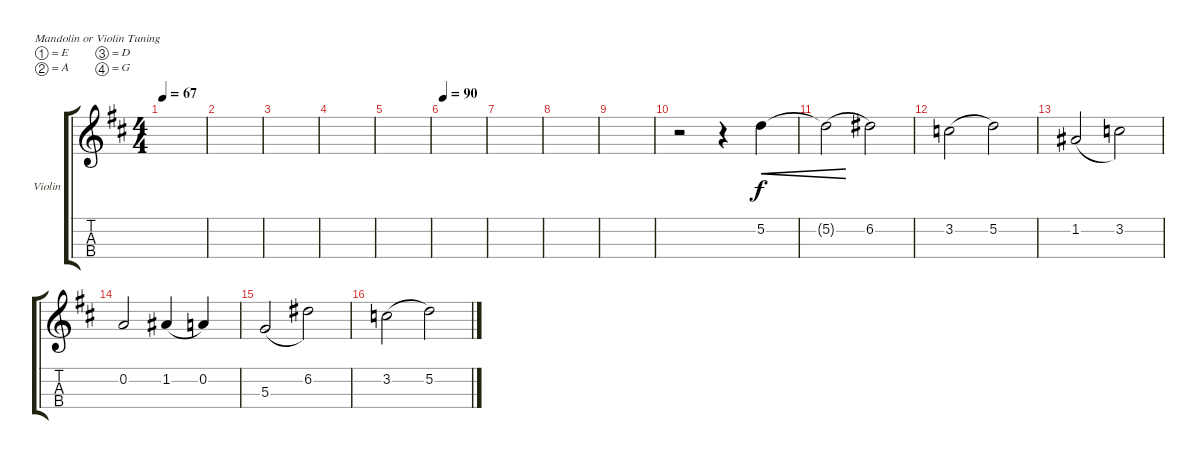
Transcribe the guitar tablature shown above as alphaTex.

\defaultSystemsLayout 4
\bracketExtendMode groupsimilarinstruments
\firstSystemTrackNameOrientation horizontal
\otherSystemsTrackNameOrientation horizontal
\track ("Violin" "Violin") {instrument violin}
\staff {score tabs}
\tuning (E5 A4 D4 G3)
\ts (4 4)
\tempo 67
\clef g2
\scale
0.333333
\ks d
|
\scale
0.333333 |
\scale
0.333333 |
\scale
0.333333 |
\scale
0.333333 |
\tempo 90
\scale
0.333333 |
\scale
0.333333 |
\scale
0.333333 |
\scale
0.333333 |
\scale
0.333333 r.2 r.4 5.2.4{cre} |
\scale
0.333333 5.2{t}.2{cre dy f legatoorigin} 6.2.2 |
\scale
0.333333 3.2.2{legatoorigin} 5.2.2 |
\scale
0.333333 1.2.2{legatoorigin} 3.2.2 |
\scale
0.333333 0.2.2 1.2.4{legatoorigin} 0.2.4 |
\scale
0.333333 5.3.2{legatoorigin} 6.2.2 |
\scale
0.333333 3.2.2{legatoorigin} 5.2.2
